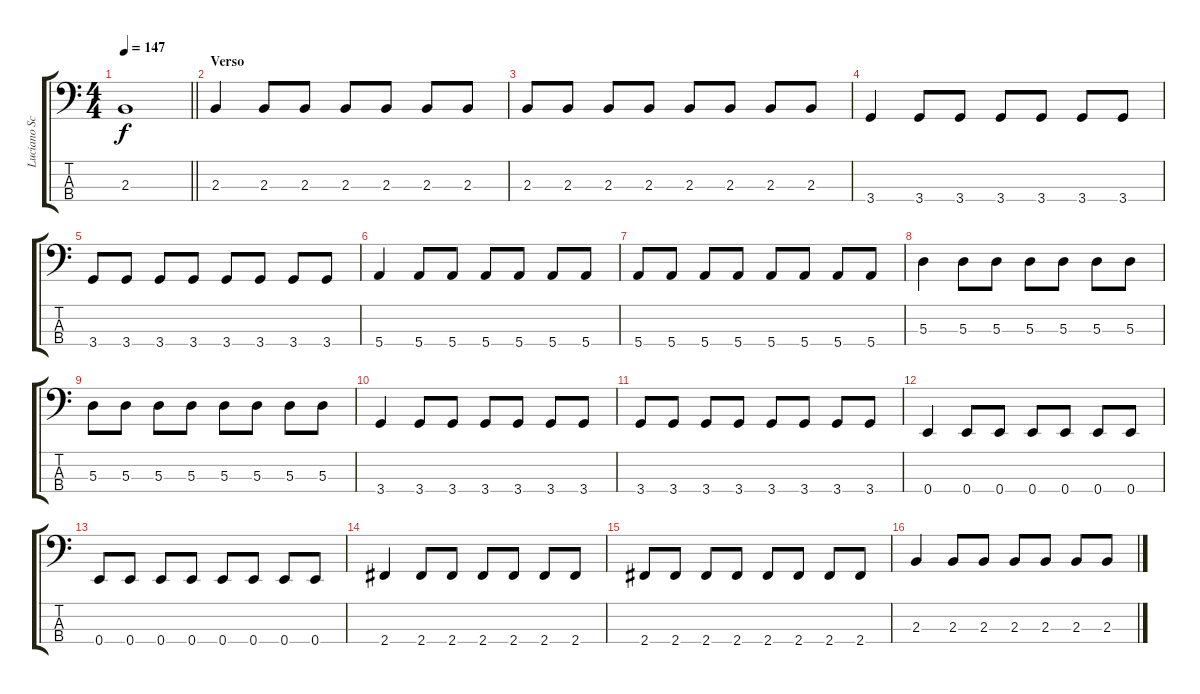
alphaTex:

\track ("Luciano Scaglione" "Luciano Sc") {instrument electricbasspick}
\staff {score tabs}
\tuning (G2 D2 A1 E1) {hide}
\ts (4 4)
\tempo 147
\clef f4
\barLineRight lightlight
\ks c
2.3{t}.1{dy f} |
\section ("" "Verso")
2.3.4 2.3.8 2.3.8 2.3.8 2.3.8 2.3.8 2.3.8 |
2.3.8 2.3.8 2.3.8 2.3.8 2.3.8 2.3.8 2.3.8 2.3.8 |
3.4.4 3.4.8 3.4.8 3.4.8 3.4.8 3.4.8 3.4.8 |
3.4.8 3.4.8 3.4.8 3.4.8 3.4.8 3.4.8 3.4.8 3.4.8 |
5.4.4 5.4.8 5.4.8 5.4.8 5.4.8 5.4.8 5.4.8 |
5.4.8 5.4.8 5.4.8 5.4.8 5.4.8 5.4.8 5.4.8 5.4.8 |
5.3.4 5.3.8 5.3.8 5.3.8 5.3.8 5.3.8 5.3.8 |
5.3.8 5.3.8 5.3.8 5.3.8 5.3.8 5.3.8 5.3.8 5.3.8 |
3.4.4 3.4.8 3.4.8 3.4.8 3.4.8 3.4.8 3.4.8 |
3.4.8 3.4.8 3.4.8 3.4.8 3.4.8 3.4.8 3.4.8 3.4.8 |
0.4.4 0.4.8 0.4.8 0.4.8 0.4.8 0.4.8 0.4.8 |
0.4.8 0.4.8 0.4.8 0.4.8 0.4.8 0.4.8 0.4.8 0.4.8 |
2.4.4 2.4.8 2.4.8 2.4.8 2.4.8 2.4.8 2.4.8 |
2.4.8 2.4.8 2.4.8 2.4.8 2.4.8 2.4.8 2.4.8 2.4.8 |
2.3.4 2.3.8 2.3.8 2.3.8 2.3.8 2.3.8 2.3.8
